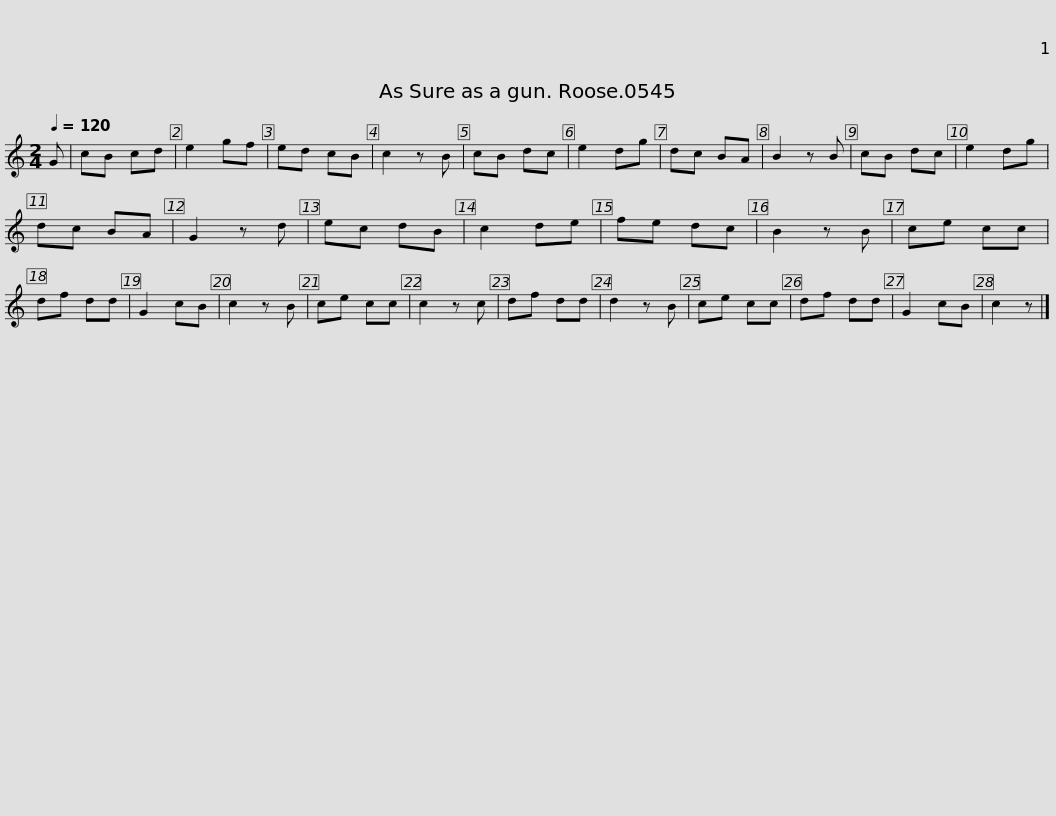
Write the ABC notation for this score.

X:1
L:1/8
Q:1/4=120
M:2/4
I:linebreak $
K:C
V:1 treble
V:1
 G | cB cd | e2 gf | ed cB | c2 z B | %5
 cB dc | e2 dg | dc BA | B2 z B | cB dc | %10
 e2 dg | dc BA | G2 z d |$ ec dB | c2 de | %15
 fe dc | B2 z B | ce cc | df dd | G2 cB | %20
 c2 z B | ce cc | c2 z c | df dd | d2 z B |$ %25
 ce cc | df dd | G2 cB | c2 z |] %29
